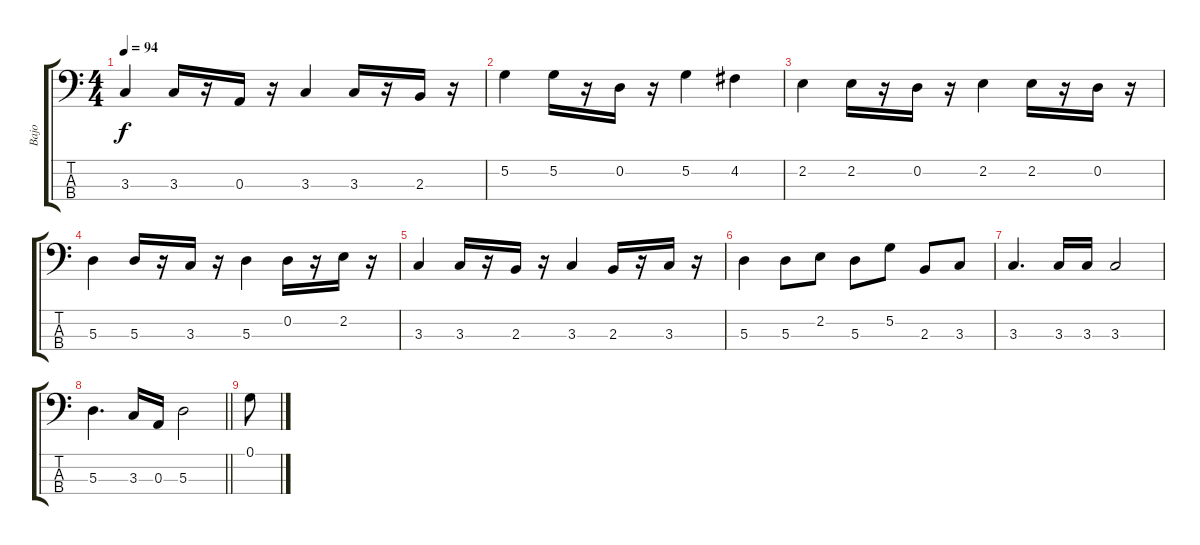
\track ("Bajo" "Bajo") {instrument electricbassfinger}
\staff {score tabs}
\tuning (G2 D2 A1 E1) {hide}
\ts (4 4)
\tempo 94
\clef f4
\ks c
3.3.4{dy f} 3.3.16 r.16 0.3.16 r.16 3.3.4 3.3.16 r.16 2.3.16 r.16 |
5.2.4 5.2.16 r.16 0.2.16 r.16 5.2.4 4.2.4 |
2.2.4 2.2.16 r.16 0.2.16 r.16 2.2.4 2.2.16 r.16 0.2.16 r.16 |
5.3.4 5.3.16 r.16 3.3.16 r.16 5.3.4 0.2.16 r.16 2.2.16 r.16 |
3.3.4 3.3.16 r.16 2.3.16 r.16 3.3.4 2.3.16 r.16 3.3.16 r.16 |
5.3.4 5.3.8 2.2.8 5.3.8 5.2.8 2.3.8 3.3.8 |
3.3.4{d} 3.3.16 3.3.16 3.3.2 |
\barLineRight lightlight
5.3.4{d} 3.3.16 0.3.16 5.3.2 |
0.1.8
